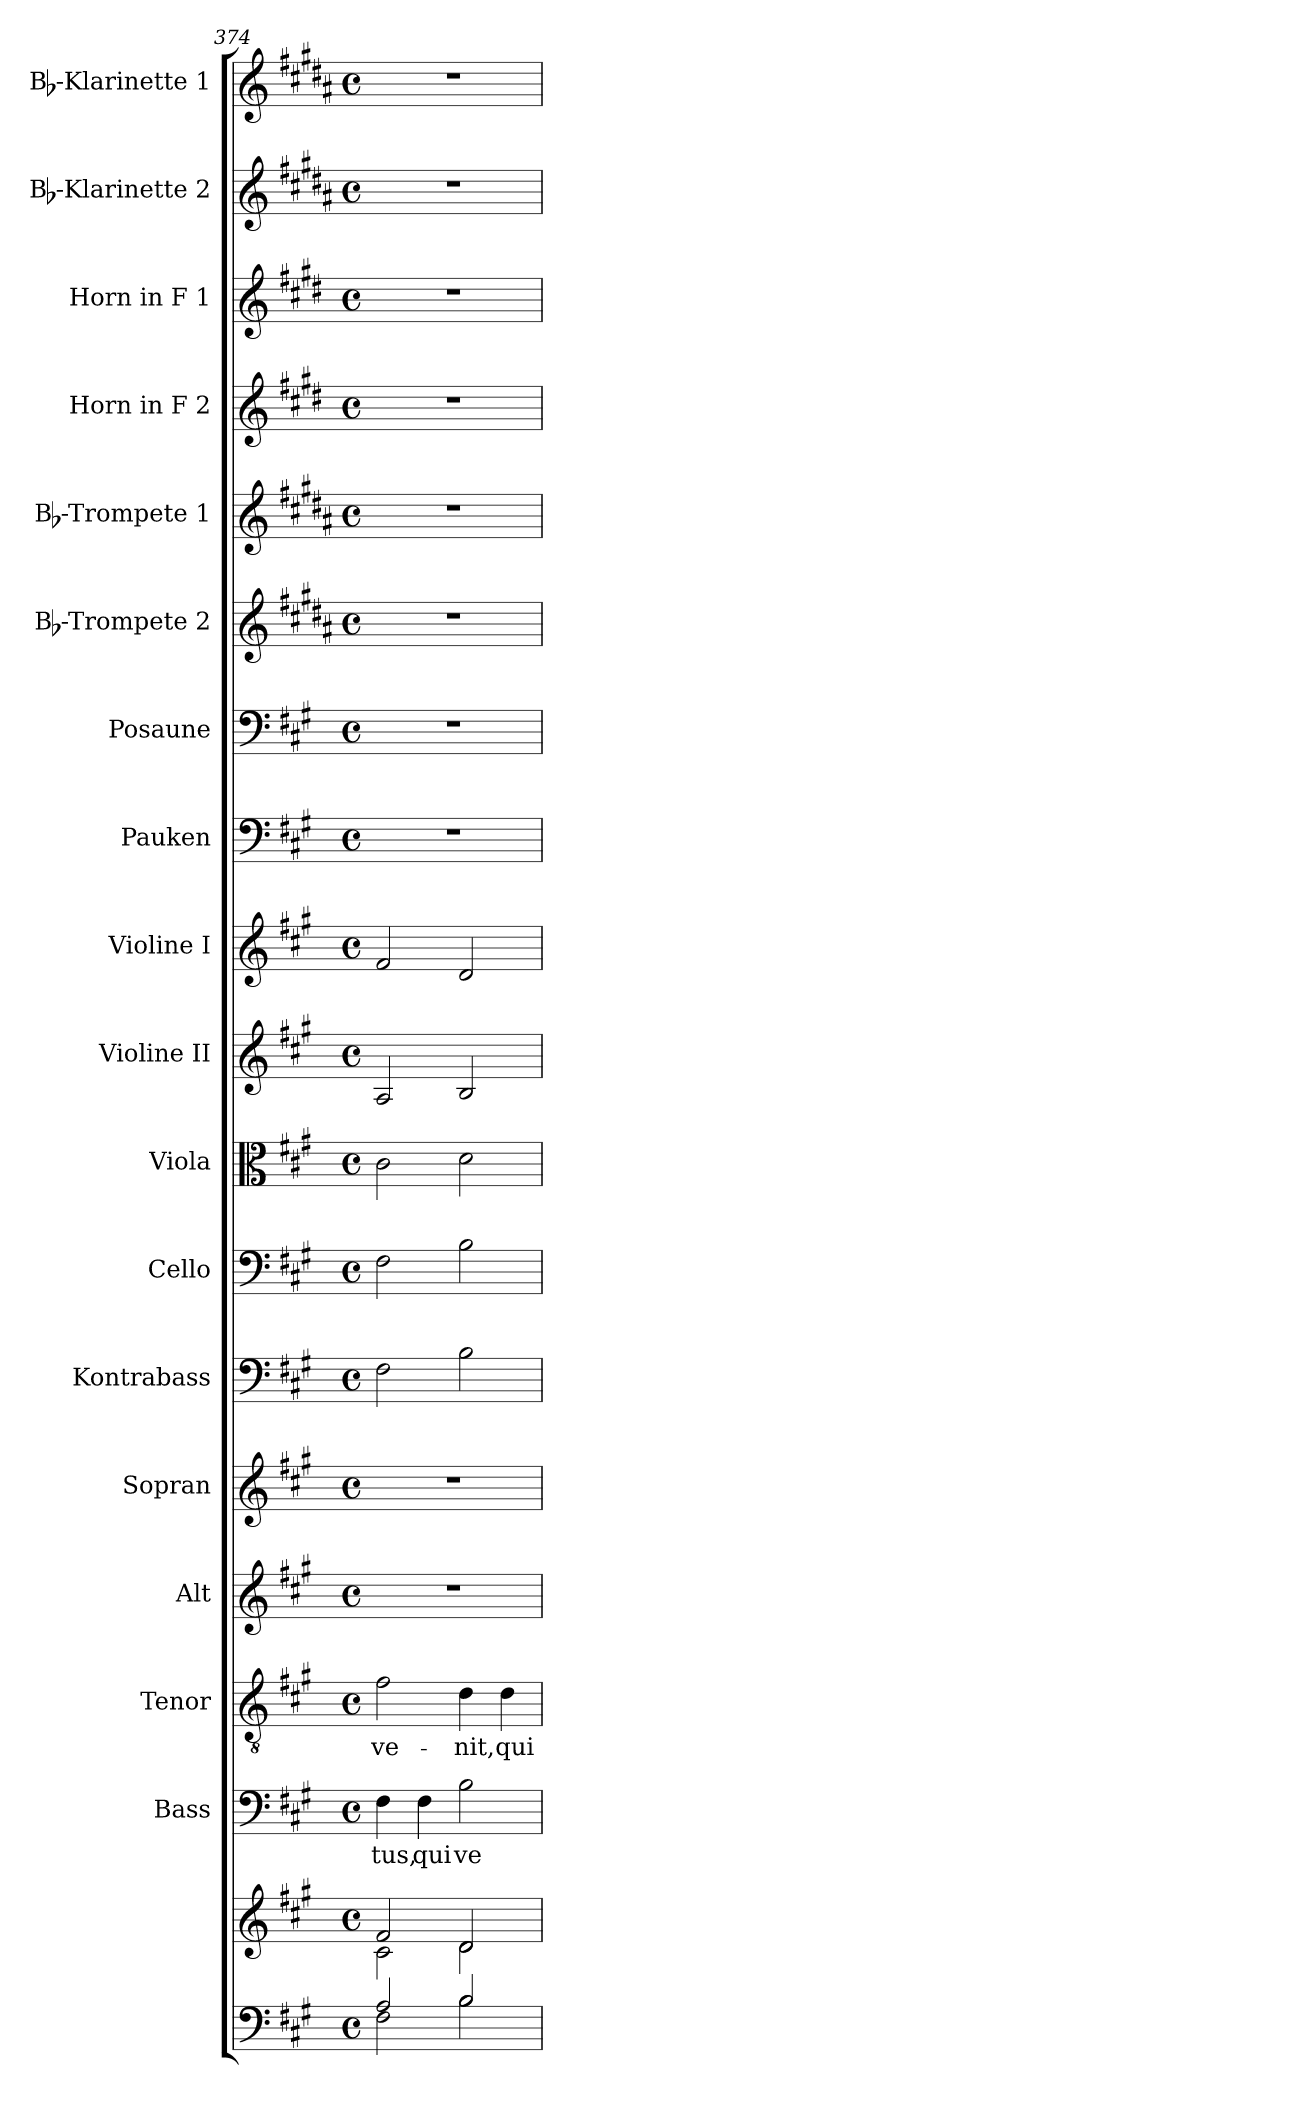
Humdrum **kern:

**kern	**kern	**kern	**text	**kern	**text	**kern	**kern	**kern	**kern	**kern	**kern	**kern	**kern	**kern	**kern	**kern	**kern	**kern	**kern	**kern
*part18	*part18	*part17	*part17	*part16	*part16	*part15	*part14	*part13	*part12	*part11	*part10	*part9	*part8	*part7	*part6	*part5	*part4	*part3	*part2	*part1
*staff19	*staff18	*staff17	*staff17	*staff16	*staff16	*staff15	*staff14	*staff13	*staff12	*staff11	*staff10	*staff9	*staff8	*staff7	*staff6	*staff5	*staff4	*staff3	*staff2	*staff1
*	*	*I"Bass	*	*I"Tenor	*	*I"Alt	*I"Sopran	*I"Kontrabass	*I"Cello	*I"Viola	*I"Violine II	*I"Violine I	*I"Pauken	*I"Posaune	*I"Bb-Trompete 2	*I"Bb-Trompete 1	*I"Horn in F 2	*I"Horn in F 1	*I"Bb-Klarinette 2	*I"Bb-Klarinette 1
*	*	*I'B.	*	*I'T.	*	*I'A.	*I'S.	*I'Kb.	*	*I'Vla.	*I'Vl. II	*I'Vl. I	*I'Pk.	*I'Pos.	*I'Bb Trp. 2	*I'Bb Trp. 1	*	*	*I'Bb Kl. 2	*I'Bb Kl. 1
!!LO:PB:g=z
*clefF4	*clefG2	*clefF4	*	*clefGv2	*	*clefG2	*clefG2	*clefF4	*clefF4	*clefC3	*clefG2	*clefG2	*clefF4	*clefF4	*clefG2	*clefG2	*clefG2	*clefG2	*clefG2	*clefG2
*	*	*	*	*	*	*	*	*ITrd7c12	*	*	*	*	*	*	*ITrd1c2	*ITrd1c2	*ITrd4c7	*ITrd4c7	*ITrd1c2	*ITrd1c2
*k[f#c#g#]	*k[f#c#g#]	*k[f#c#g#]	*	*k[f#c#g#]	*	*k[f#c#g#]	*k[f#c#g#]	*k[f#c#g#]	*k[f#c#g#]	*k[f#c#g#]	*k[f#c#g#]	*k[f#c#g#]	*k[f#c#g#]	*k[f#c#g#]	*k[f#c#g#]	*k[f#c#g#]	*k[f#c#g#]	*k[f#c#g#]	*k[f#c#g#]	*k[f#c#g#]
*A:	*A:	*A:	*	*A:	*	*A:	*A:	*A:	*A:	*A:	*A:	*A:	*A:	*A:	*A:	*A:	*A:	*A:	*A:	*A:
*M4/4	*M4/4	*M4/4	*	*M4/4	*	*M4/4	*M4/4	*M4/4	*M4/4	*M4/4	*M4/4	*M4/4	*M4/4	*M4/4	*M4/4	*M4/4	*M4/4	*M4/4	*M4/4	*M4/4
*met(c)	*met(c)	*met(c)	*	*met(c)	*	*met(c)	*met(c)	*met(c)	*met(c)	*met(c)	*met(c)	*met(c)	*met(c)	*met(c)	*met(c)	*met(c)	*met(c)	*met(c)	*met(c)	*met(c)
=374	=374	=374	=374	=374	=374	=374	=374	=374	=374	=374	=374	=374	=374	=374	=374	=374	=374	=374	=374	=374
*^	*^	*	*	*	*	*	*	*	*	*	*	*	*	*	*	*	*	*	*	*
!	!	!	!	!	!LO:LY:b	!	!LO:LY:b	!	!	!	!	!	!	!	!	!	!	!	!	!	!	!
2A/	2F#\	2f#/	2c#\	4F#\	-tus,	2f#\	ve-	1r	1r	2FF#\	2F#\	2c#\	2A/	2f#/	1r	1r	1r	1r	1r	1r	1r	1r
!	!	!	!	!	!LO:LY:b	!	!	!	!	!	!	!	!	!	!	!	!	!	!	!	!	!
.	.	.	.	4F#\	qui	.	.	.	.	.	.	.	.	.	.	.	.	.	.	.	.	.
!	!	!	!	!	!LO:LY:b	!	!LO:LY:b	!	!	!	!	!	!	!	!	!	!	!	!	!	!	!
2B/	2B\	2d/	2d\	2B\	ve-	4d\	-nit,	.	.	2BB\	2B\	2d\	2B/	2d/	.	.	.	.	.	.	.	.
!	!	!	!	!	!	!	!LO:LY:b	!	!	!	!	!	!	!	!	!	!	!	!	!	!	!
.	.	.	.	.	.	4d\	qui	.	.	.	.	.	.	.	.	.	.	.	.	.	.	.
*v	*v	*	*	*	*	*	*	*	*	*	*	*	*	*	*	*	*	*	*	*	*	*
*	*v	*v	*	*	*	*	*	*	*	*	*	*	*	*	*	*	*	*	*	*	*
=	=	=	=	=	=	=	=	=	=	=	=	=	=	=	=	=	=	=	=	=
*-	*-	*-	*-	*-	*-	*-	*-	*-	*-	*-	*-	*-	*-	*-	*-	*-	*-	*-	*-	*-
